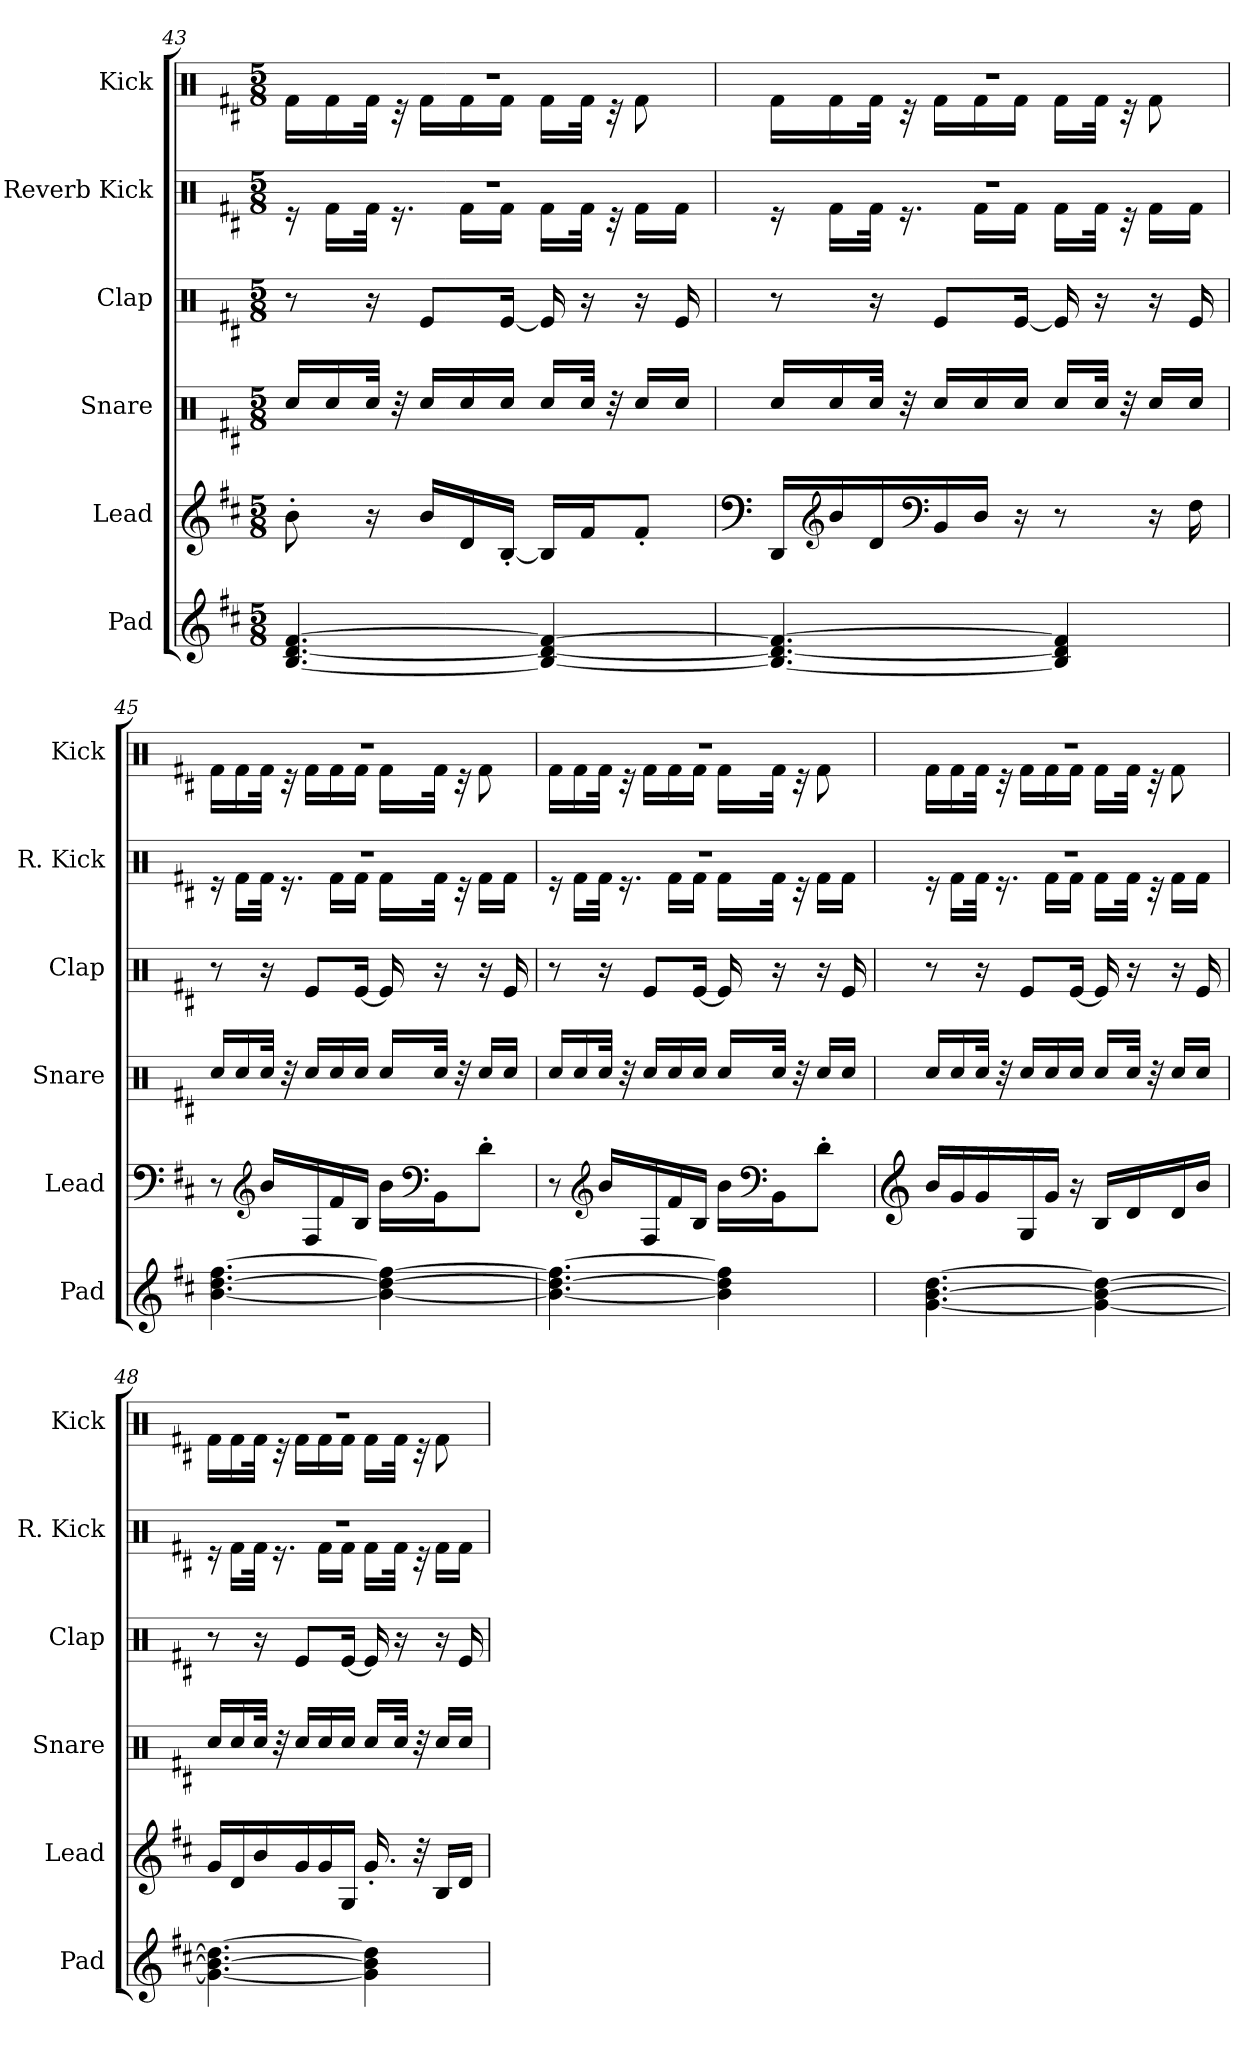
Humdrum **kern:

**kern	**kern	**kern	**kern	**kern	**kern
*part6	*part5	*part4	*part3	*part2	*part1
*staff6	*staff5	*staff4	*staff3	*staff2	*staff1
*I"Pad	*I"Lead	*I"Snare	*I"Clap	*I"Reverb Kick	*I"Kick
*I'Pad	*I'Lead	*I'Snare	*I'Clap	*I'R. Kick	*I'Kick
!!LO:PB:g=z
*clefG2	*clefG2	*clefX	*clefX	*clefX	*clefX
*k[f#c#]	*k[f#c#]	*k[f#c#]	*k[f#c#]	*k[f#c#]	*k[f#c#]
*M5/8	*M5/8	*M5/8	*M5/8	*M5/8	*M5/8
=43	=43	=43	=43	=43	=43
*	*	*	*	*^	*^
[4.B/ [4.d/ [4.f#/	8b'\	16Rcc/LL	8r	8%5r	16r	8%5r	16Rf\LL
.	.	16Rcc/	.	.	16Rf\LL	.	16Rf\
.	16r	32Rcc/JJk	16r	.	32Rf\JJk	.	32Rf\JJk
.	.	32r	.	.	16.r	.	32r
.	16b/LL	16Rcc/LL	8Re/L	.	.	.	16Rf\LL
.	16d/	16Rcc/	.	.	16Rf\LL	.	16Rf\
.	[16B'/JJ	16Rcc/JJ	[16Re/Jk	.	16Rf\JJ	.	16Rf\JJ
4B/_ 4d/_ 4f#/_	16B/LL]	16Rcc/LL	16Re/]	.	16Rf\LL	.	16Rf\LL
.	16f#/J	32Rcc/JJk	16r	.	32Rf\JJk	.	32Rf\JJk
.	.	32r	.	.	32r	.	32r
.	8f#'/J	16Rcc/LL	16r	.	16Rf\LL	.	8Rf\
.	.	16Rcc/JJ	16Re/	.	16Rf\JJ	.	.
=44	=44	=44	=44	=44	=44	=44	=44
*	*clefF4	*	*	*	*	*	*
4.B/_ 4.d/_ 4.f#/_	16DD/LL	16Rcc/LL	8r	8%5r	16r	8%5r	16Rf\LL
*	*clefG2	*	*	*	*	*	*
.	16b/	16Rcc/	.	.	16Rf\LL	.	16Rf\
.	16d/	32Rcc/JJk	16r	.	32Rf\JJk	.	32Rf\JJk
.	.	32r	.	.	16.r	.	32r
*	*clefF4	*	*	*	*	*	*
.	16BB/	16Rcc/LL	8Re/L	.	.	.	16Rf\LL
.	16D/JJ	16Rcc/	.	.	16Rf\LL	.	16Rf\
.	16r	16Rcc/JJ	[16Re/Jk	.	16Rf\JJ	.	16Rf\JJ
4B/] 4d/] 4f#/]	8r	16Rcc/LL	16Re/]	.	16Rf\LL	.	16Rf\LL
.	.	32Rcc/JJk	16r	.	32Rf\JJk	.	32Rf\JJk
.	.	32r	.	.	32r	.	32r
.	16r	16Rcc/LL	16r	.	16Rf\LL	.	8Rf\
.	16F#\	16Rcc/JJ	16Re/	.	16Rf\JJ	.	.
!!LO:LB:g=z	!!
=45	=45	=45	=45	=45	=45	=45	=45
[4.b\ [4.dd\ [4.ff#\	8r	16Rcc/LL	8r	8%5r	16r	8%5r	16Rf\LL
.	.	16Rcc/	.	.	16Rf\LL	.	16Rf\
*	*clefG2	*	*	*	*	*	*
.	16b/LL	32Rcc/JJk	16r	.	32Rf\JJk	.	32Rf\JJk
.	.	32r	.	.	16.r	.	32r
.	16F#/	16Rcc/LL	8Re/L	.	.	.	16Rf\LL
.	16f#/	16Rcc/	.	.	16Rf\LL	.	16Rf\
.	16B/JJ	16Rcc/JJ	[16Re/Jk	.	16Rf\JJ	.	16Rf\JJ
4b\_ 4dd\_ 4ff#\_	16b\LL	16Rcc/LL	16Re/]	.	16Rf\LL	.	16Rf\LL
*	*clefF4	*	*	*	*	*	*
.	16BB\J	32Rcc/JJk	16r	.	32Rf\JJk	.	32Rf\JJk
.	.	32r	.	.	32r	.	32r
.	8d'\J	16Rcc/LL	16r	.	16Rf\LL	.	8Rf\
.	.	16Rcc/JJ	16Re/	.	16Rf\JJ	.	.
=46	=46	=46	=46	=46	=46	=46	=46
4.b\_ 4.dd\_ 4.ff#\_	8r	16Rcc/LL	8r	8%5r	16r	8%5r	16Rf\LL
.	.	16Rcc/	.	.	16Rf\LL	.	16Rf\
*	*clefG2	*	*	*	*	*	*
.	16b/LL	32Rcc/JJk	16r	.	32Rf\JJk	.	32Rf\JJk
.	.	32r	.	.	16.r	.	32r
.	16F#/	16Rcc/LL	8Re/L	.	.	.	16Rf\LL
.	16f#/	16Rcc/	.	.	16Rf\LL	.	16Rf\
.	16B/JJ	16Rcc/JJ	[16Re/Jk	.	16Rf\JJ	.	16Rf\JJ
4b\] 4dd\] 4ff#\]	16b\LL	16Rcc/LL	16Re/]	.	16Rf\LL	.	16Rf\LL
*	*clefF4	*	*	*	*	*	*
.	16BB\J	32Rcc/JJk	16r	.	32Rf\JJk	.	32Rf\JJk
.	.	32r	.	.	32r	.	32r
.	8d'\J	16Rcc/LL	16r	.	16Rf\LL	.	8Rf\
.	.	16Rcc/JJ	16Re/	.	16Rf\JJ	.	.
!!LO:PB:g=z	!!
=47	=47	=47	=47	=47	=47	=47	=47
*	*clefG2	*	*	*	*	*	*
[4.g\ [4.b\ [4.dd\	16b/LL	16Rcc/LL	8r	8%5r	16r	8%5r	16Rf\LL
.	16g/	16Rcc/	.	.	16Rf\LL	.	16Rf\
.	16g/	32Rcc/JJk	16r	.	32Rf\JJk	.	32Rf\JJk
.	.	32r	.	.	16.r	.	32r
.	16G/	16Rcc/LL	8Re/L	.	.	.	16Rf\LL
.	16g/JJ	16Rcc/	.	.	16Rf\LL	.	16Rf\
.	16r	16Rcc/JJ	[16Re/Jk	.	16Rf\JJ	.	16Rf\JJ
4g\_ 4b\_ 4dd\_	16B/LL	16Rcc/LL	16Re/]	.	16Rf\LL	.	16Rf\LL
.	16d/	32Rcc/JJk	16r	.	32Rf\JJk	.	32Rf\JJk
.	.	32r	.	.	32r	.	32r
.	16d/	16Rcc/LL	16r	.	16Rf\LL	.	8Rf\
.	16b/JJ	16Rcc/JJ	16Re/	.	16Rf\JJ	.	.
=48	=48	=48	=48	=48	=48	=48	=48
4.g\_ 4.b\_ 4.dd\_	16g/LL	16Rcc/LL	8r	8%5r	16r	8%5r	16Rf\LL
.	16d/	16Rcc/	.	.	16Rf\LL	.	16Rf\
.	16b/	32Rcc/JJk	16r	.	32Rf\JJk	.	32Rf\JJk
.	.	32r	.	.	16.r	.	32r
.	16g/	16Rcc/LL	8Re/L	.	.	.	16Rf\LL
.	16g/	16Rcc/	.	.	16Rf\LL	.	16Rf\
.	16G/JJ	16Rcc/JJ	[16Re/Jk	.	16Rf\JJ	.	16Rf\JJ
4g\] 4b\] 4dd\]	16.g'/	16Rcc/LL	16Re/]	.	16Rf\LL	.	16Rf\LL
.	.	32Rcc/JJk	16r	.	32Rf\JJk	.	32Rf\JJk
.	32r	32r	.	.	32r	.	32r
.	16B/LL	16Rcc/LL	16r	.	16Rf\LL	.	8Rf\
.	16d/JJ	16Rcc/JJ	16Re/	.	16Rf\JJ	.	.
*	*	*	*	*v	*v	*	*
*	*	*	*	*	*v	*v
=	=	=	=	=	=
*-	*-	*-	*-	*-	*-
